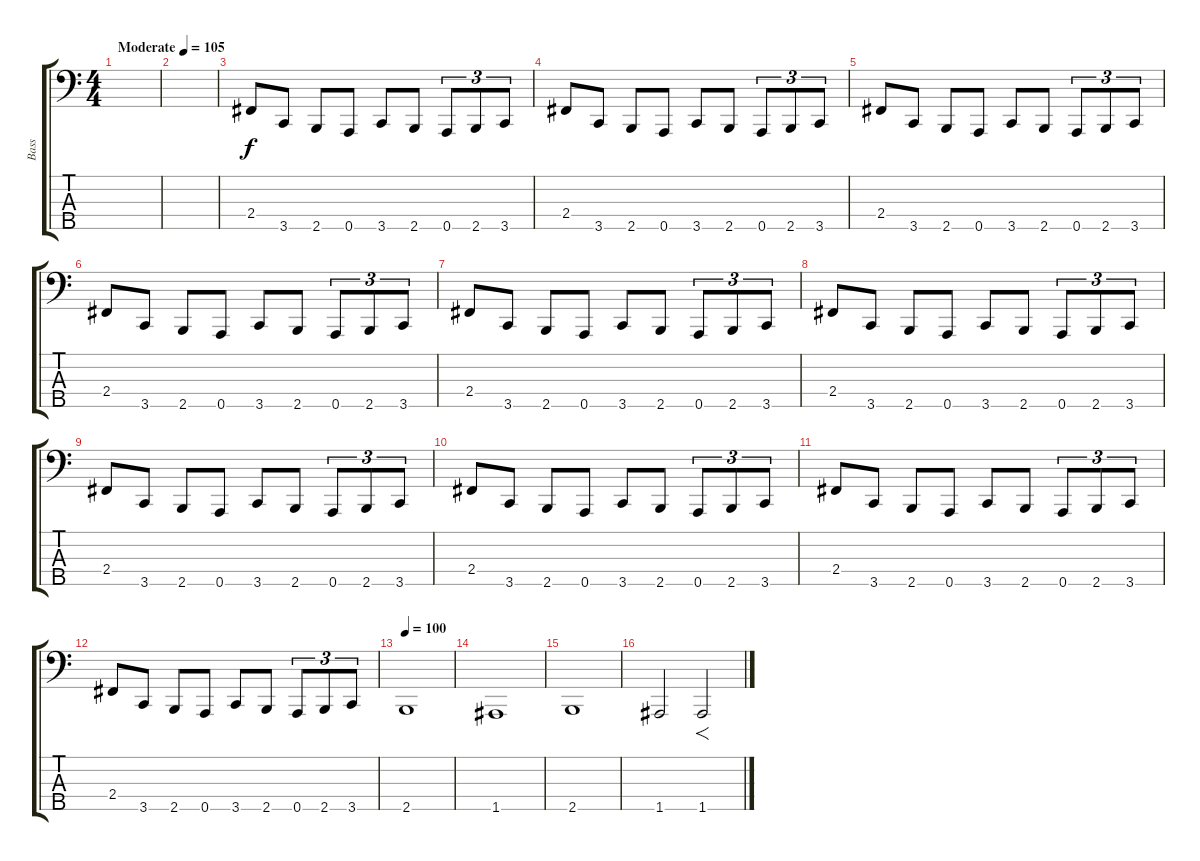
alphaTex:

\track ("Bass" "Bass") {instrument electricbasspick}
\staff {score tabs}
\tuning (G2 D2 A1 E1 A0) {hide}
\ts (4 4)
\tempo (105 "Moderate")
\clef f4
\ks c
|
|
2.4.8 3.5.8 2.5.8 0.5.8 3.5.8 2.5.8 0.5.8{tu (3 2)} 2.5.8{tu (3 2)} 3.5.8{tu (3 2)} |
2.4.8 3.5.8 2.5.8 0.5.8 3.5.8 2.5.8 0.5.8{tu (3 2)} 2.5.8{tu (3 2)} 3.5.8{tu (3 2)} |
2.4.8 3.5.8 2.5.8 0.5.8 3.5.8 2.5.8 0.5.8{tu (3 2)} 2.5.8{tu (3 2)} 3.5.8{tu (3 2)} |
2.4.8 3.5.8 2.5.8 0.5.8 3.5.8 2.5.8 0.5.8{tu (3 2)} 2.5.8{tu (3 2)} 3.5.8{tu (3 2)} |
2.4.8 3.5.8 2.5.8 0.5.8 3.5.8 2.5.8 0.5.8{tu (3 2)} 2.5.8{tu (3 2)} 3.5.8{tu (3 2)} |
2.4.8 3.5.8 2.5.8 0.5.8 3.5.8 2.5.8 0.5.8{tu (3 2)} 2.5.8{tu (3 2)} 3.5.8{tu (3 2)} |
2.4.8 3.5.8 2.5.8 0.5.8 3.5.8 2.5.8 0.5.8{tu (3 2)} 2.5.8{tu (3 2)} 3.5.8{tu (3 2)} |
2.4.8 3.5.8 2.5.8 0.5.8 3.5.8 2.5.8 0.5.8{tu (3 2)} 2.5.8{tu (3 2)} 3.5.8{tu (3 2)} |
2.4.8 3.5.8 2.5.8 0.5.8 3.5.8 2.5.8 0.5.8{tu (3 2)} 2.5.8{tu (3 2)} 3.5.8{tu (3 2)} |
2.4.8 3.5.8 2.5.8 0.5.8 3.5.8 2.5.8 0.5.8{tu (3 2)} 2.5.8{tu (3 2)} 3.5.8{tu (3 2)} |
\tempo 100
2.5.1 |
1.5.1 |
2.5.1 |
1.5.2 1.5.2{f}
